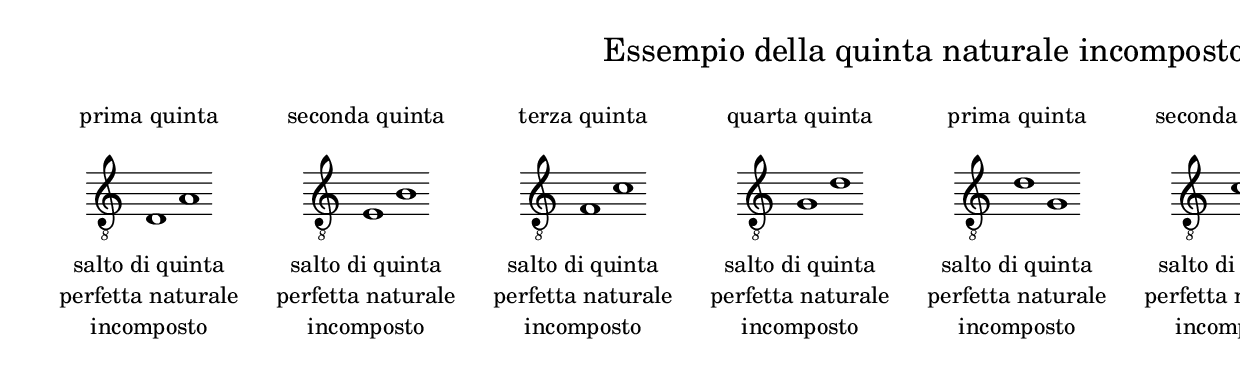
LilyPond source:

\version "2.22.2"

% Auto generated file

\header {
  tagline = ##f
}

dot = {
   \once \override Script.add-stem-support = ##f
   \once \override Script.toward-stem-shift = 0
   \once \override Script.skyline-horizontal-padding = 0
   \once \override Script.direction = 1
   \once \override Script.font-size = 1
}

\markup {
  \center-column {
    \line {
      \center-align
      \fontsize#3 { \concat { \normal-text "Essempio della quinta naturale incomposto"} }
    }
    \null
    \line {
      \center-column {
        \line {
          \left-align {  \normal-text "prima quinta" }
        }

        \null
        \line {
          \score {
            <<
              \new Staff \with { instrumentName = ""} {
                \override Staff.TimeSignature.stencil = ##f
                \override Staff.NoteHead.style = #'baroque
                \accidentalStyle Score.forget
                \cadenzaOn
                \clef "treble_8"
                \key c #`((0 . ,NATURAL) (1 . ,NATURAL) (2 . ,NATURAL)
                          (3 . ,NATURAL) (4 . ,NATURAL) (5 . ,NATURAL)
                          (6 . ,NATURAL))  d1  a1 
                \cadenzaOff
              }
            >>
            \layout {
              \context {
                \Score
                \override SpacingSpanner.common-shortest-duration = #(ly:make-moment 1)
              }
            }
          }
        }
        \null
        \line {
          \left-align {  \normal-text "salto di quinta" }
        }
        \line {
          \left-align {  \normal-text "perfetta naturale" }
        }
        \line {
          \left-align {  \normal-text "incomposto" }
        }

      }
      \hspace #3 
      \center-column {
        \line {
          \left-align {  \normal-text "seconda quinta" }
        }

        \null
        \line {
          \score {
            <<
              \new Staff \with { instrumentName = ""} {
                \override Staff.TimeSignature.stencil = ##f
                \override Staff.NoteHead.style = #'baroque
                \accidentalStyle Score.forget
                \cadenzaOn
                \clef "treble_8"
                \key c #`((0 . ,NATURAL) (1 . ,NATURAL) (2 . ,NATURAL)
                          (3 . ,NATURAL) (4 . ,NATURAL) (5 . ,NATURAL)
                          (6 . ,NATURAL))  e1  b1 
                \cadenzaOff
              }
            >>
            \layout {
              \context {
                \Score
                \override SpacingSpanner.common-shortest-duration = #(ly:make-moment 1)
              }
            }
          }
        }
        \null
        \line {
          \left-align {  \normal-text "salto di quinta" }
        }
        \line {
          \left-align {  \normal-text "perfetta naturale" }
        }
        \line {
          \left-align {  \normal-text "incomposto" }
        }

      }
      \hspace #3 
      \center-column {
        \line {
          \left-align {  \normal-text "terza quinta" }
        }

        \null
        \line {
          \score {
            <<
              \new Staff \with { instrumentName = ""} {
                \override Staff.TimeSignature.stencil = ##f
                \override Staff.NoteHead.style = #'baroque
                \accidentalStyle Score.forget
                \cadenzaOn
                \clef "treble_8"
                \key c #`((0 . ,NATURAL) (1 . ,NATURAL) (2 . ,NATURAL)
                          (3 . ,NATURAL) (4 . ,NATURAL) (5 . ,NATURAL)
                          (6 . ,NATURAL))  f1  c'1 
                \cadenzaOff
              }
            >>
            \layout {
              \context {
                \Score
                \override SpacingSpanner.common-shortest-duration = #(ly:make-moment 1)
              }
            }
          }
        }
        \null
        \line {
          \left-align {  \normal-text "salto di quinta" }
        }
        \line {
          \left-align {  \normal-text "perfetta naturale" }
        }
        \line {
          \left-align {  \normal-text "incomposto" }
        }

      }
      \hspace #3 
      \center-column {
        \line {
          \left-align {  \normal-text "quarta quinta" }
        }

        \null
        \line {
          \score {
            <<
              \new Staff \with { instrumentName = ""} {
                \override Staff.TimeSignature.stencil = ##f
                \override Staff.NoteHead.style = #'baroque
                \accidentalStyle Score.forget
                \cadenzaOn
                \clef "treble_8"
                \key c #`((0 . ,NATURAL) (1 . ,NATURAL) (2 . ,NATURAL)
                          (3 . ,NATURAL) (4 . ,NATURAL) (5 . ,NATURAL)
                          (6 . ,NATURAL))  g1  d'1 
                \cadenzaOff
              }
            >>
            \layout {
              \context {
                \Score
                \override SpacingSpanner.common-shortest-duration = #(ly:make-moment 1)
              }
            }
          }
        }
        \null
        \line {
          \left-align {  \normal-text "salto di quinta" }
        }
        \line {
          \left-align {  \normal-text "perfetta naturale" }
        }
        \line {
          \left-align {  \normal-text "incomposto" }
        }

      }
      \hspace #3 
      \center-column {
        \line {
          \left-align {  \normal-text "prima quinta" }
        }

        \null
        \line {
          \score {
            <<
              \new Staff \with { instrumentName = ""} {
                \override Staff.TimeSignature.stencil = ##f
                \override Staff.NoteHead.style = #'baroque
                \accidentalStyle Score.forget
                \cadenzaOn
                \clef "treble_8"
                \key c #`((0 . ,NATURAL) (1 . ,NATURAL) (2 . ,NATURAL)
                          (3 . ,NATURAL) (4 . ,NATURAL) (5 . ,NATURAL)
                          (6 . ,NATURAL))  d'1  g1 
                \cadenzaOff
              }
            >>
            \layout {
              \context {
                \Score
                \override SpacingSpanner.common-shortest-duration = #(ly:make-moment 1)
              }
            }
          }
        }
        \null
        \line {
          \left-align {  \normal-text "salto di quinta" }
        }
        \line {
          \left-align {  \normal-text "perfetta naturale" }
        }
        \line {
          \left-align {  \normal-text "incomposto" }
        }

      }
      \hspace #3 
      \center-column {
        \line {
          \left-align {  \normal-text "seconda quinta" }
        }

        \null
        \line {
          \score {
            <<
              \new Staff \with { instrumentName = ""} {
                \override Staff.TimeSignature.stencil = ##f
                \override Staff.NoteHead.style = #'baroque
                \accidentalStyle Score.forget
                \cadenzaOn
                \clef "treble_8"
                \key c #`((0 . ,NATURAL) (1 . ,NATURAL) (2 . ,NATURAL)
                          (3 . ,NATURAL) (4 . ,NATURAL) (5 . ,NATURAL)
                          (6 . ,NATURAL))  c'1  f1 
                \cadenzaOff
              }
            >>
            \layout {
              \context {
                \Score
                \override SpacingSpanner.common-shortest-duration = #(ly:make-moment 1)
              }
            }
          }
        }
        \null
        \line {
          \left-align {  \normal-text "salto di quinta" }
        }
        \line {
          \left-align {  \normal-text "perfetta naturale" }
        }
        \line {
          \left-align {  \normal-text "incomposto" }
        }

      }
      \hspace #3 
      \center-column {
        \line {
          \left-align {  \normal-text "terza quinta" }
        }

        \null
        \line {
          \score {
            <<
              \new Staff \with { instrumentName = ""} {
                \override Staff.TimeSignature.stencil = ##f
                \override Staff.NoteHead.style = #'baroque
                \accidentalStyle Score.forget
                \cadenzaOn
                \clef "treble_8"
                \key c #`((0 . ,NATURAL) (1 . ,NATURAL) (2 . ,NATURAL)
                          (3 . ,NATURAL) (4 . ,NATURAL) (5 . ,NATURAL)
                          (6 . ,NATURAL))  b1  e1 
                \cadenzaOff
              }
            >>
            \layout {
              \context {
                \Score
                \override SpacingSpanner.common-shortest-duration = #(ly:make-moment 1)
              }
            }
          }
        }
        \null
        \line {
          \left-align {  \normal-text "salto di quinta" }
        }
        \line {
          \left-align {  \normal-text "perfetta naturale" }
        }
        \line {
          \left-align {  \normal-text "incomposto" }
        }

      }
      \hspace #3 
      \center-column {
        \line {
          \left-align {  \normal-text "quarta quinta" }
        }

        \null
        \line {
          \score {
            <<
              \new Staff \with { instrumentName = ""} {
                \override Staff.TimeSignature.stencil = ##f
                \override Staff.NoteHead.style = #'baroque
                \accidentalStyle Score.forget
                \cadenzaOn
                \clef "treble_8"
                \key c #`((0 . ,NATURAL) (1 . ,NATURAL) (2 . ,NATURAL)
                          (3 . ,NATURAL) (4 . ,NATURAL) (5 . ,NATURAL)
                          (6 . ,NATURAL))  a1  d1 
                \cadenzaOff
              }
            >>
            \layout {
              \context {
                \Score
                \override SpacingSpanner.common-shortest-duration = #(ly:make-moment 1)
              }
            }
          }
        }
        \null
        \line {
          \left-align {  \normal-text "salto di quinta" }
        }
        \line {
          \left-align {  \normal-text "perfetta naturale" }
        }
        \line {
          \left-align {  \normal-text "incomposto" }
        }

      }
      \hspace #3 

    }
  }
}